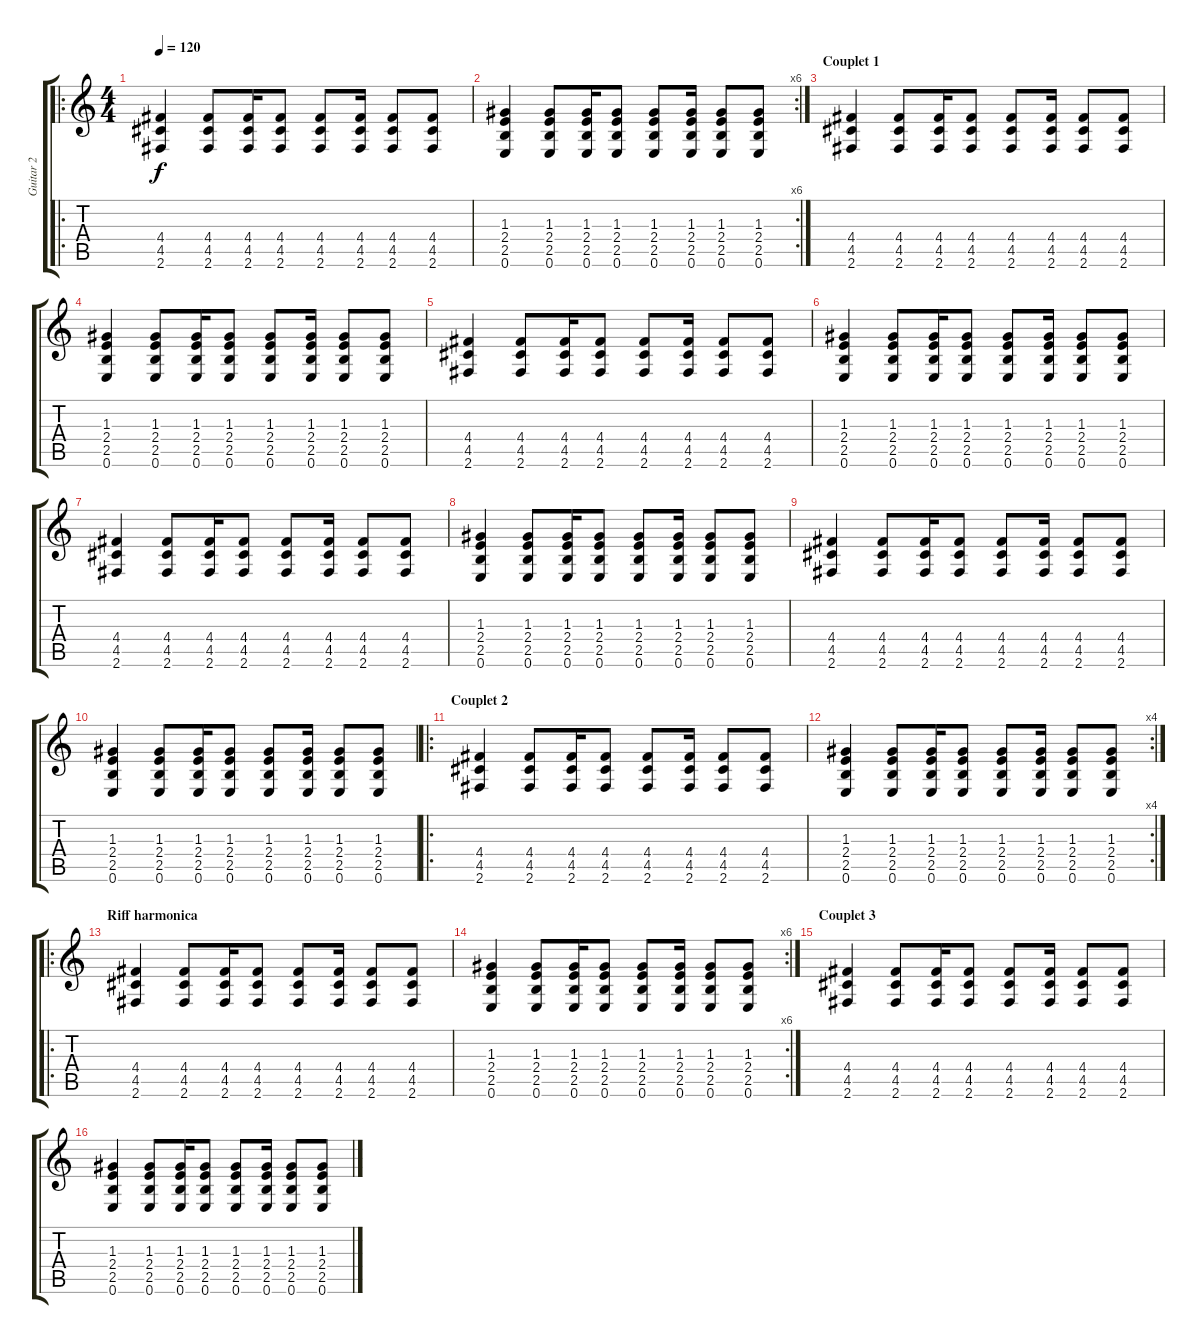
\track ("Guitar 2" "Guitar 2") {instrument electricguitarmuted}
\staff {score tabs}
\tuning (E4 B3 G3 D3 A2 E2) {hide}
\ro
\ts (4 4)
\tempo 120
\clef g2
\ks c
(4.4 4.5 2.6).4{dy f instrument electricguitarmuted} (4.4 4.5 2.6).8 (4.4 4.5 2.6).16 (4.4 4.5 2.6).8 (4.4 4.5 2.6).8 (4.4 4.5 2.6).16 (4.4 4.5 2.6).8 (4.4 4.5 2.6).8 |
\rc 6
(1.3 2.4 2.5 0.6).4 (1.3 2.4 2.5 0.6).8 (1.3 2.4 2.5 0.6).16 (1.3 2.4 2.5 0.6).8 (1.3 2.4 2.5 0.6).8 (1.3 2.4 2.5 0.6).16 (1.3 2.4 2.5 0.6).8 (1.3 2.4 2.5 0.6).8 |
\section ("" "Couplet 1")
(4.4 4.5 2.6).4 (4.4 4.5 2.6).8 (4.4 4.5 2.6).16 (4.4 4.5 2.6).8 (4.4 4.5 2.6).8 (4.4 4.5 2.6).16 (4.4 4.5 2.6).8 (4.4 4.5 2.6).8 |
(1.3 2.4 2.5 0.6).4 (1.3 2.4 2.5 0.6).8 (1.3 2.4 2.5 0.6).16 (1.3 2.4 2.5 0.6).8 (1.3 2.4 2.5 0.6).8 (1.3 2.4 2.5 0.6).16 (1.3 2.4 2.5 0.6).8 (1.3 2.4 2.5 0.6).8 |
(4.4 4.5 2.6).4 (4.4 4.5 2.6).8 (4.4 4.5 2.6).16 (4.4 4.5 2.6).8 (4.4 4.5 2.6).8 (4.4 4.5 2.6).16 (4.4 4.5 2.6).8 (4.4 4.5 2.6).8 |
(1.3 2.4 2.5 0.6).4 (1.3 2.4 2.5 0.6).8 (1.3 2.4 2.5 0.6).16 (1.3 2.4 2.5 0.6).8 (1.3 2.4 2.5 0.6).8 (1.3 2.4 2.5 0.6).16 (1.3 2.4 2.5 0.6).8 (1.3 2.4 2.5 0.6).8 |
(4.4 4.5 2.6).4 (4.4 4.5 2.6).8 (4.4 4.5 2.6).16 (4.4 4.5 2.6).8 (4.4 4.5 2.6).8 (4.4 4.5 2.6).16 (4.4 4.5 2.6).8 (4.4 4.5 2.6).8 |
(1.3 2.4 2.5 0.6).4 (1.3 2.4 2.5 0.6).8 (1.3 2.4 2.5 0.6).16 (1.3 2.4 2.5 0.6).8 (1.3 2.4 2.5 0.6).8 (1.3 2.4 2.5 0.6).16 (1.3 2.4 2.5 0.6).8 (1.3 2.4 2.5 0.6).8 |
(4.4 4.5 2.6).4 (4.4 4.5 2.6).8 (4.4 4.5 2.6).16 (4.4 4.5 2.6).8 (4.4 4.5 2.6).8 (4.4 4.5 2.6).16 (4.4 4.5 2.6).8 (4.4 4.5 2.6).8 |
(1.3 2.4 2.5 0.6).4 (1.3 2.4 2.5 0.6).8 (1.3 2.4 2.5 0.6).16 (1.3 2.4 2.5 0.6).8 (1.3 2.4 2.5 0.6).8 (1.3 2.4 2.5 0.6).16 (1.3 2.4 2.5 0.6).8 (1.3 2.4 2.5 0.6).8 |
\ro
\section ("" "Couplet 2")
(4.4 4.5 2.6).4 (4.4 4.5 2.6).8 (4.4 4.5 2.6).16 (4.4 4.5 2.6).8 (4.4 4.5 2.6).8 (4.4 4.5 2.6).16 (4.4 4.5 2.6).8 (4.4 4.5 2.6).8 |
\rc 4
(1.3 2.4 2.5 0.6).4 (1.3 2.4 2.5 0.6).8 (1.3 2.4 2.5 0.6).16 (1.3 2.4 2.5 0.6).8 (1.3 2.4 2.5 0.6).8 (1.3 2.4 2.5 0.6).16 (1.3 2.4 2.5 0.6).8 (1.3 2.4 2.5 0.6).8 |
\ro
\section ("" "Riff harmonica")
(4.4 4.5 2.6).4 (4.4 4.5 2.6).8 (4.4 4.5 2.6).16 (4.4 4.5 2.6).8 (4.4 4.5 2.6).8 (4.4 4.5 2.6).16 (4.4 4.5 2.6).8 (4.4 4.5 2.6).8 |
\rc 6
(1.3 2.4 2.5 0.6).4 (1.3 2.4 2.5 0.6).8 (1.3 2.4 2.5 0.6).16 (1.3 2.4 2.5 0.6).8 (1.3 2.4 2.5 0.6).8 (1.3 2.4 2.5 0.6).16 (1.3 2.4 2.5 0.6).8 (1.3 2.4 2.5 0.6).8 |
\section ("" "Couplet 3")
(4.4 4.5 2.6).4 (4.4 4.5 2.6).8 (4.4 4.5 2.6).16 (4.4 4.5 2.6).8 (4.4 4.5 2.6).8 (4.4 4.5 2.6).16 (4.4 4.5 2.6).8 (4.4 4.5 2.6).8 |
(1.3 2.4 2.5 0.6).4 (1.3 2.4 2.5 0.6).8 (1.3 2.4 2.5 0.6).16 (1.3 2.4 2.5 0.6).8 (1.3 2.4 2.5 0.6).8 (1.3 2.4 2.5 0.6).16 (1.3 2.4 2.5 0.6).8 (1.3 2.4 2.5 0.6).8
